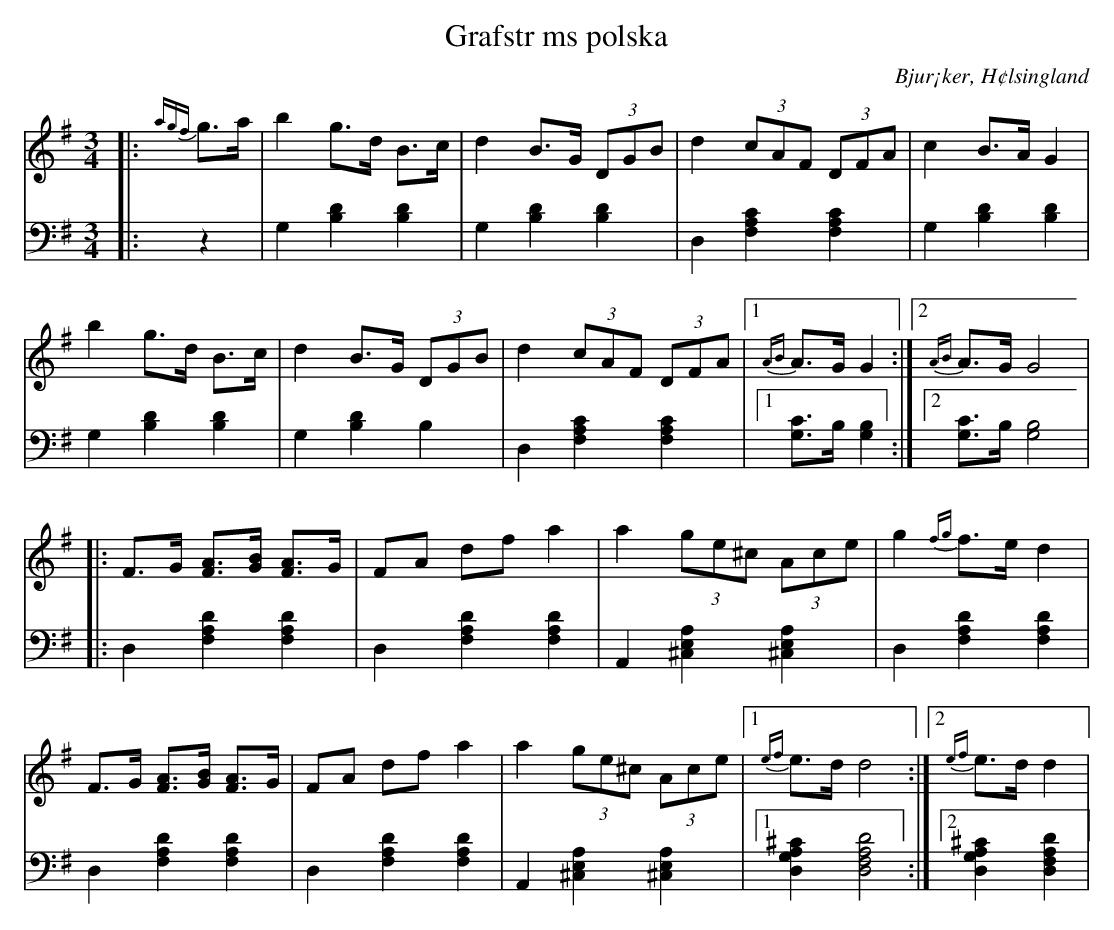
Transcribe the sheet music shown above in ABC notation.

X:1
T: Grafstr ms polska
O: Bjur¡ker, H¢lsingland
M: 3/4
L: 1/8
K: G
V:1
V:2
V: 1
|:{agf}g>a|b2 g>d B>c|d2 B>G (3DGB|d2 (3cAF (3DFA|c2 B>A G2|
b2 g>d B>c|d2 B>G (3DGB|d2 (3cAF (3DFA|1 {AB}A>G G2:|2 {AB}A>G G4|
|:F>G [FA]>[GB] [FA]>G |FA df a2 |a2 (3ge^c (3Ace |g2 {fg}f>e d2 |
F>G [FA]>[GB] [FA]>G |FA df a2 |a2 (3ge^c (3Ace |1 {ef}e>d d4:|2 {ef}e>d d2|
V:2 clef=bass
|:z2 | G,2 [B,2D2] [B,2D2]| G,2 [B,2D2] [B,2D2]|D,2 [F,2A,2C2] [F,2A,2C2]| G,2 [B,2D2] [B,2D2]|
G,2 [B,2D2] [B,2D2]|G,2 [B,2D2] B,2|D,2 [F,2A,2C2] [F,2A,2C2]|1 [G,C]>B, [G,2B,2]:|2 [G,C]>B, [G,4B,4]|
|:D,2 [F,2A,2D2] [F,2A,2D2]|D,2 [F,2A,2D2] [F,2A,2D2]| A,,2 [^C,2E,2A,2] [^C,2E,2A,2]|D,2 [F,2A,2D2] [F,2A,2D2] |
D,2 [F,2A,2D2] [F,2A,2D2] | D,2 [F,2A,2D2] [F,2A,2D2] | A,,2 [^C,2E,2A,2] [^C,2E,2A,2]|1 [D,2G,2A,2^C2] [D,4F,4A,4D4]:|2 [D,2G,2A,2^C2] [D,2F,2A,2D2]|
